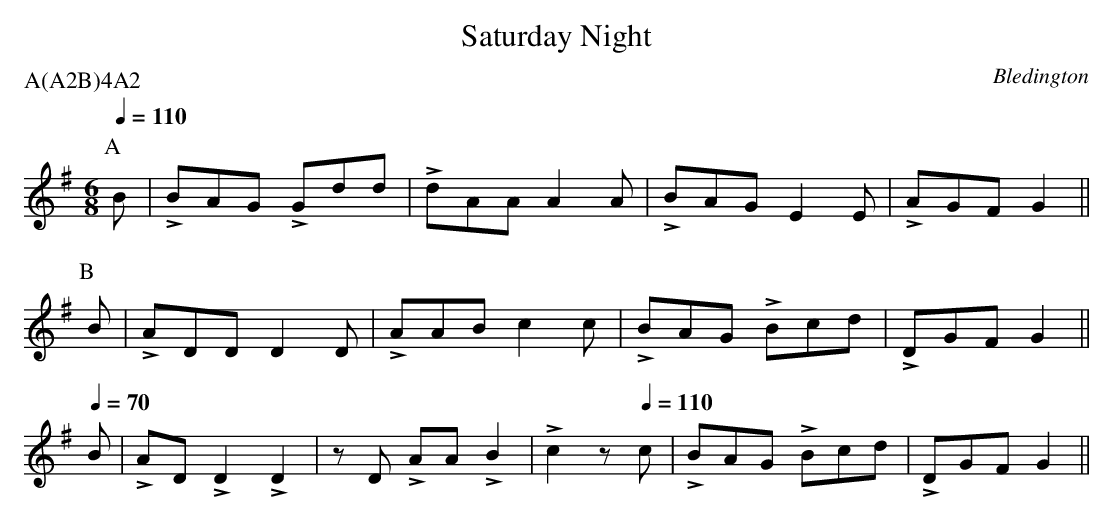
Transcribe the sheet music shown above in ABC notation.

X:1
T:Saturday Night
O:Bledington
L:1/8
Q:1/4=110
M:6/8
P:A(A2B)4A2
K:Gmaj
V:1
P:A
B | LBAG LGdd | LdAA A2A | LBAG E2E | LAGF G2 ||$
P:B
B | LADD D2 D | LAAB c2 c |LBAG LBcd | LDGF G2 ||$
Q:1/4=70
B | LAD LD2 LD2 | z D LAA LB2 | Lc2 z \
Q:1/4=110
c |LBAG LBcd | LDGF G2 ||$
